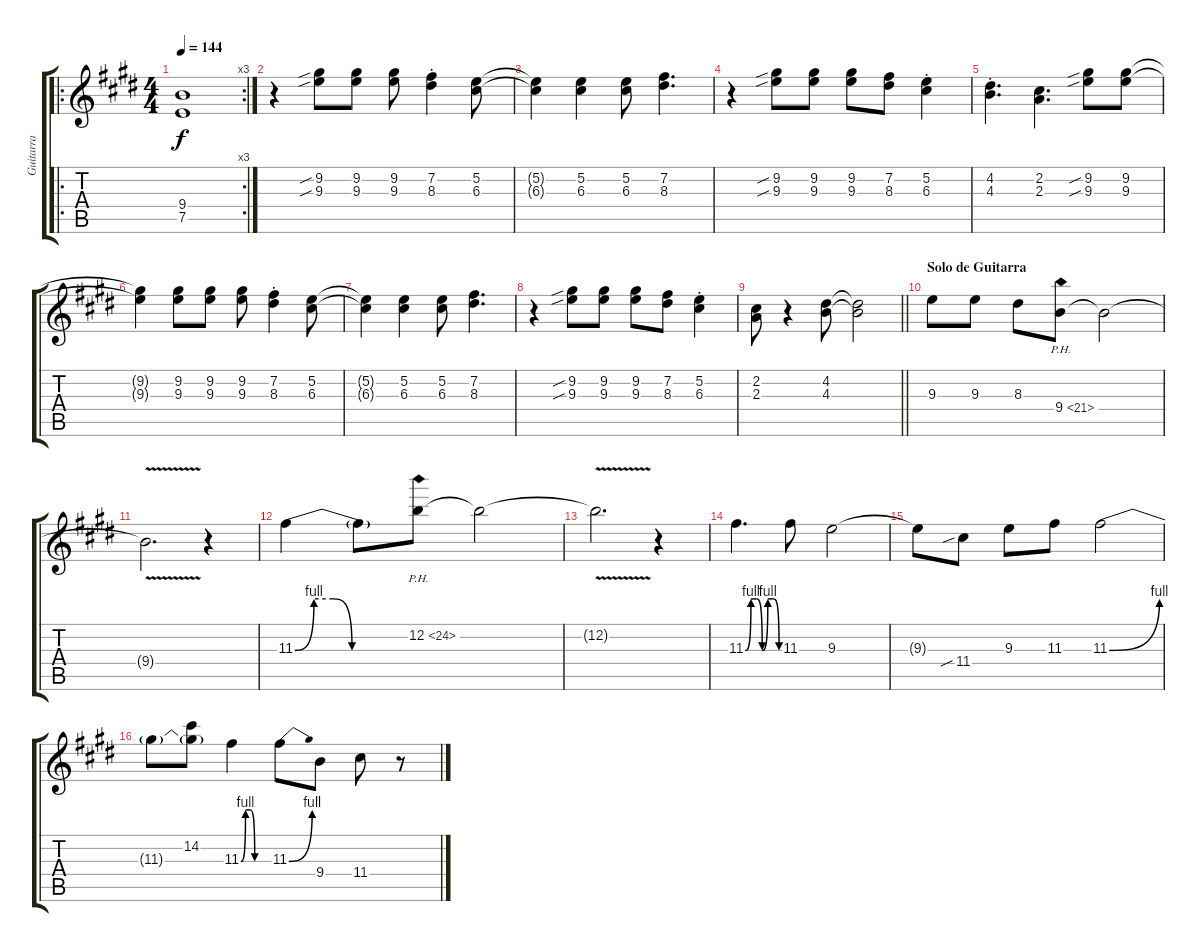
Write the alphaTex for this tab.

\track ("Guitarra" "Guitarra") {instrument overdrivenguitar}
\staff {score tabs}
\tuning (E4 B3 G3 D3 A2 E2) {hide}
\ro
\rc 3
\ts (4 4)
\tempo 144
\clef g2
\ks e
(9.4{t} 7.5{t}).1{dy f} |
r.4 (9.2{sib} 9.3{sib}).8 (9.2 9.3).8 (9.2 9.3).8 (7.2{st} 8.3{st}).4 (5.2 6.3).8 |
(5.2{t} 6.3{t}).4 (5.2 6.3).4 (5.2 6.3).8 (7.2 8.3).4{d} |
r.4 (9.2{sib} 9.3{sib}).8 (9.2 9.3).8 (9.2 9.3).8 (7.2 8.3).8 (5.2{st} 6.3{st}).4 |
(4.2{st} 4.3{st}).4{d} (2.2 2.3).4{d} (9.2{sib} 9.3{sib}).8 (9.2 9.3).8 |
(9.2{t} 9.3{t}).4 (9.2 9.3).8 (9.2 9.3).8 (9.2 9.3).8 (7.2{st} 8.3{st}).4 (5.2 6.3).8 |
(5.2{t} 6.3{t}).4 (5.2 6.3).4 (5.2 6.3).8 (7.2 8.3).4{d} |
r.4 (9.2{sib} 9.3{sib}).8 (9.2 9.3).8 (9.2 9.3).8 (7.2 8.3).8 (5.2{st} 6.3{st}).4 |
\barLineRight lightlight
(2.2 2.3).8 r.4 (4.2 4.3).8 (4.2{t} 4.3{t}).2 |
\section ("" "Solo de Guitarra")
9.3.8 9.3.8 8.3.8 9.4{ph 12}.8 9.4{t}.2 |
9.4{v t}.2{d} r.4 |
11.3{be (custom 0 0 10 4 20 4 30 0 60 0)}.4 11.3{t}.8 12.2{ph 12}.8 12.2{t}.2 |
12.2{v t}.2{d} r.4 |
11.3{be (custom 0 0 10 4 20 4 30 0 40 4 50 4 60 0)}.4{d} 11.3.8 9.3.2 |
9.3{t}.8 11.4{sib}.8 9.3.8 11.3.8 11.3{be (bend 0 0 60 4)}.2 |
11.3{t}.8 (14.2 11.3{t}).8 11.3{be (custom 0 0 10 4 20 4 30 0 60 0)}.4 11.3{be (bend 0 0 60 4)}.8 9.4.8 11.4.8 r.8
